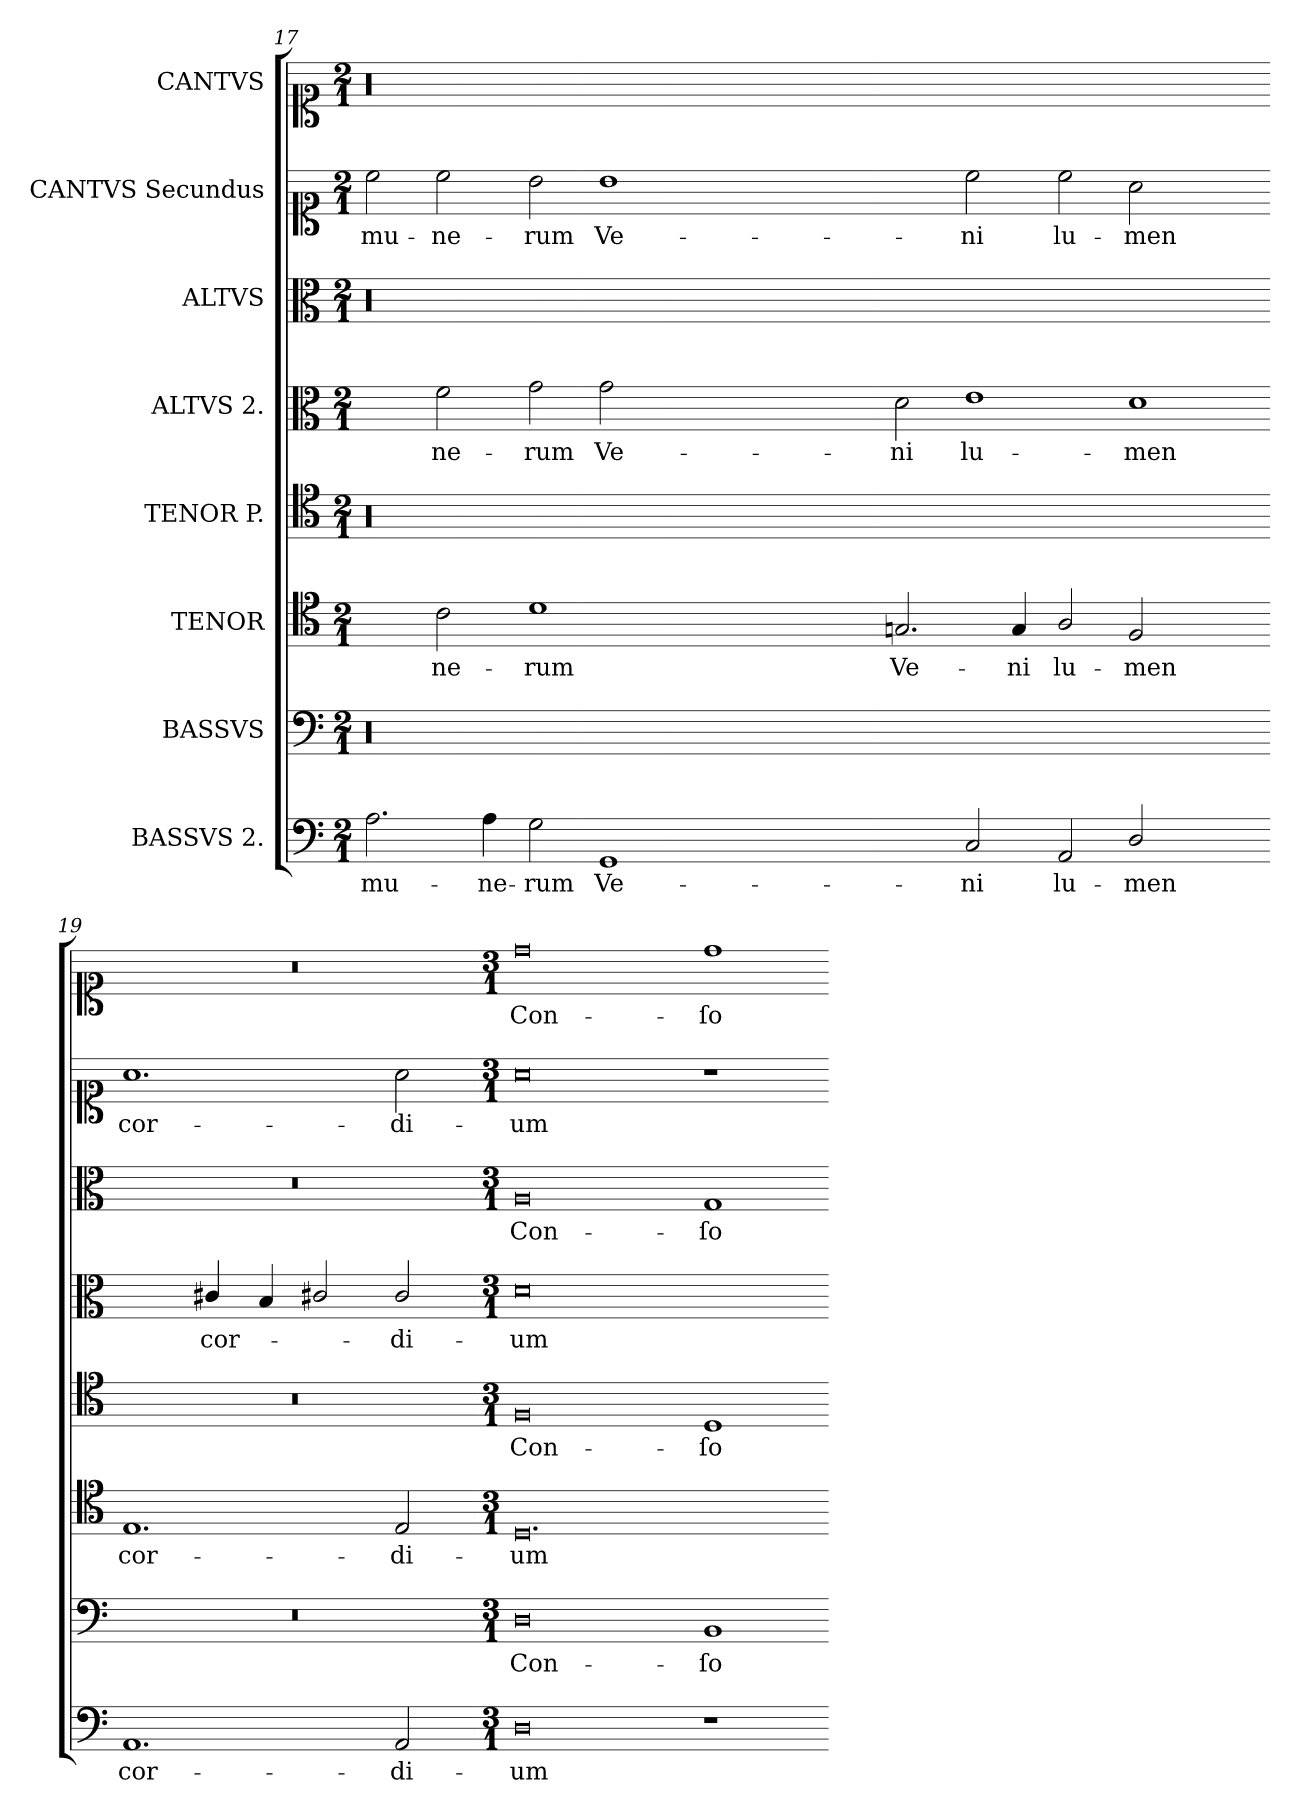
**kern	**text	**kern	**text	**kern	**text	**kern	**text	**kern	**text	**kern	**text	**kern	**text	**kern	**text
*part8	*part8	*part7	*part7	*part6	*part6	*part5	*part5	*part4	*part4	*part3	*part3	*part2	*part2	*part1	*part1
*staff8	*staff8	*staff7	*staff7	*staff6	*staff6	*staff5	*staff5	*staff4	*staff4	*staff3	*staff3	*staff2	*staff2	*staff1	*staff1
*I"BASSVS 2.	*	*I"BASSVS	*	*I"TENOR	*	*I"TENOR P.	*	*I"ALTVS 2.	*	*I"ALTVS	*	*I"CANTVS Secundus	*	*I"CANTVS	*
*clefF4	*	*clefF4	*	*clefC4	*	*clefC4	*	*clefC3	*	*clefC3	*	*clefC1	*	*clefC1	*
*k[]	*	*k[]	*	*k[]	*	*k[]	*	*k[]	*	*k[]	*	*k[]	*	*k[]	*
*M2/1	*	*M2/1	*	*M2/1	*	*M2/1	*	*M2/1	*	*M2/1	*	*M2/1	*	*M2/1	*
=17	=17	=17	=17	=17	=17	=17	=17	=17	=17	=17	=17	=17	=17	=17	=17
2.A\	mu-	00r	.	2ryy	.	00r	.	2ryy	.	00r	.	2cc\	mu-	00r	.
.	.	.	.	2c\	-ne-	.	.	2f\	-ne-	.	.	2cc\	-ne-	.	.
4A\	-ne-	.	.	.	.	.	.	.	.	.	.	.	.	.	.
2G\	-rum	.	.	1d	-rum	.	.	2g\	-rum	.	.	2b\	-rum	.	.
1GG/	Ve-	.	.	.	.	.	.	2g\	Ve-	.	.	1b\	Ve-	.	.
.	.	.	.	0ryy	.	.	.	0ryy	.	.	.	.	.	.	.
1.ryy	.	.	.	.	.	.	.	.	.	.	.	1.ryy	.	.	.
=18-	=18-	=18-	=18-	=18-	=18-	=18-	=18-	=18-	=18-	=18-	=18-	=18-	=18-	=18-	=18-
2ryy	.	0ryy	.	2.Gn/	Ve-	0ryy	.	2d\	-ni	0ryy	.	2ryy	.	0ryy	.
2C/	-ni	.	.	.	.	.	.	1e	lu-	.	.	2cc\	-ni	.	.
.	.	.	.	4G/	-ni	.	.	.	.	.	.	.	.	.	.
2AA/	lu-	.	.	2A/	lu-	.	.	.	.	.	.	2cc\	lu-	.	.
2D/	-men	.	.	2F/	-men	.	.	1d\	-men	.	.	2a\	-men	.	.
2ryy	.	2ryy	.	2ryy	.	2ryy	.	.	.	2ryy	.	2ryy	.	2ryy	.
=19-	=19-	=19-	=19-	=19-	=19-	=19-	=19-	=19-	=19-	=19-	=19-	=19-	=19-	=19-	=19-
1.AA	cor-	0r	.	1.E	cor-	0r	.	2ryy	.	0r	.	1.a	cor-	0r	.
.	.	.	.	.	.	.	.	4c#X/	cor-	.	.	.	.	.	.
.	.	.	.	.	.	.	.	4B/	.	.	.	.	.	.	.
.	.	.	.	.	.	.	.	2c#X/	.	.	.	.	.	.	.
2AA/	-di-	.	.	2E/	-di-	.	.	2c#/	-di-	.	.	2a\	-di-	.	.
=20-	=20-	=20-	=20-	=20-	=20-	=20-	=20-	=20-	=20-	=20-	=20-	=20-	=20-	=20-	=20-
*M3/1	*	*M3/1	*	*M3/1	*	*M3/1	*	*M3/1	*	*M3/1	*	*M3/1	*	*M3/1	*
!	!	!	!	!	!	!	!	!LO:N:vis=0	!	!	!	!	!	!	!
0D	-um	0D	Con-	0.D	-um	0F	Con-	0.d	-um	0A	Con-	0a	-um	0dd	Con-
1r	.	1BB	-ſo-	.	.	1D	-ſo-	.	.	1G	-ſo-	1r	.	1dd	-ſo-
=-	=-	=-	=-	=-	=-	=-	=-	=-	=-	=-	=-	=-	=-	=-	=-
*-	*-	*-	*-	*-	*-	*-	*-	*-	*-	*-	*-	*-	*-	*-	*-
